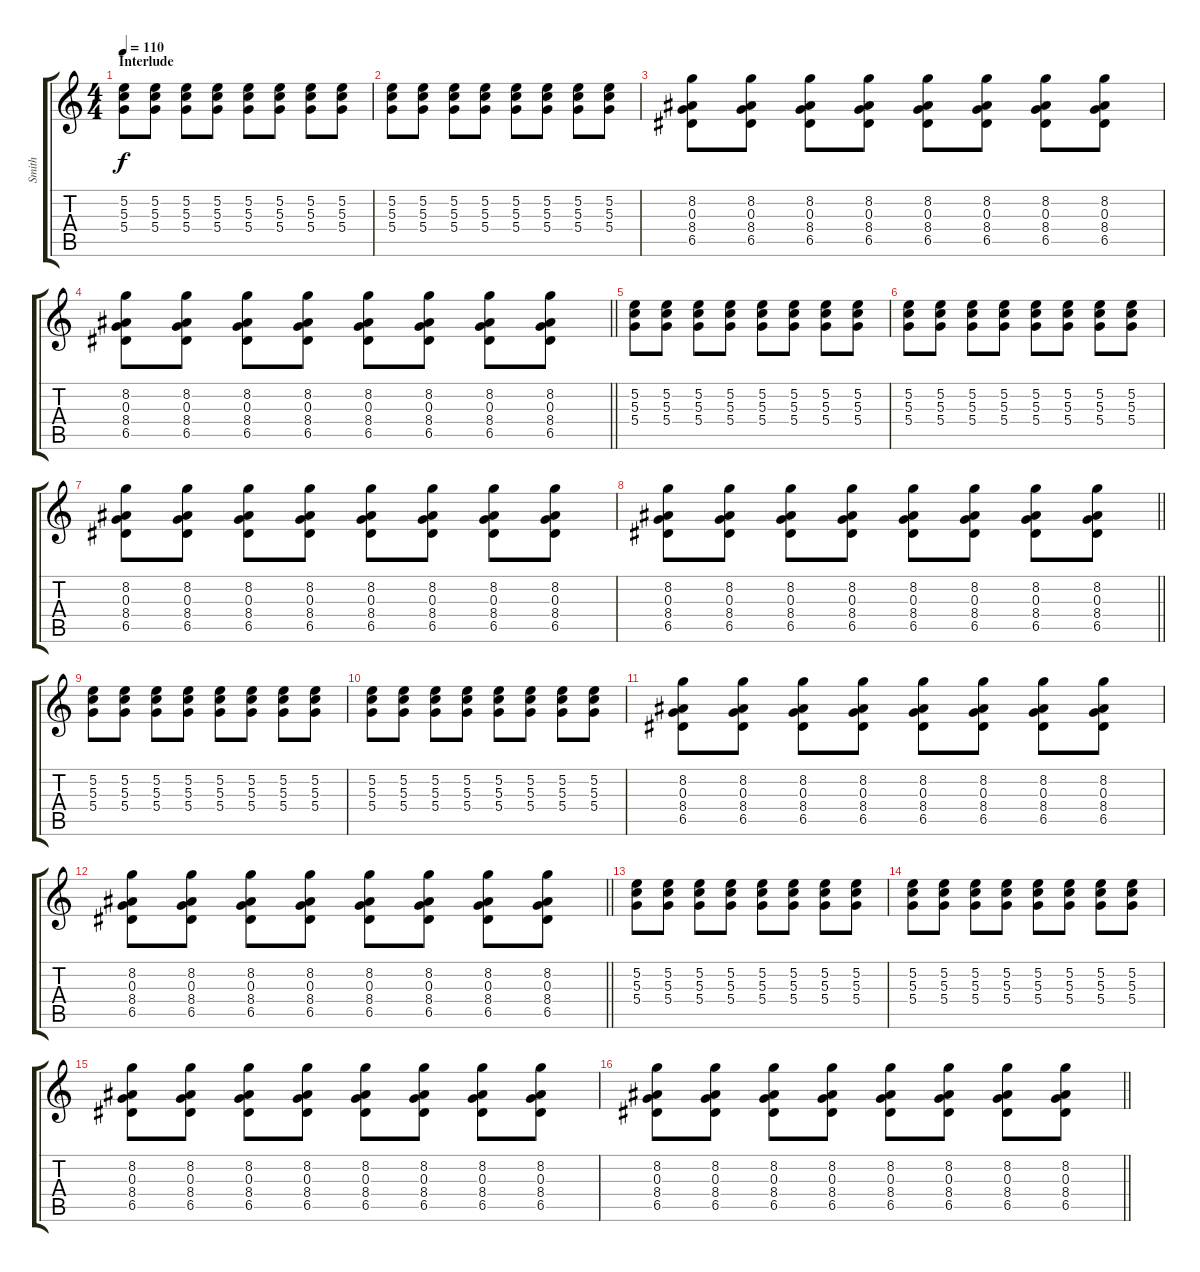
\track ("Smith" "Smith") {instrument electricguitarclean}
\staff {score tabs}
\tuning (E4 B3 G3 D3 A2 E2) {hide}
\ts (4 4)
\section ("" "Interlude")
\tempo 110
\clef g2
\ks c
(5.2 5.3 5.4).8{dy f} (5.2 5.3 5.4).8 (5.2 5.3 5.4).8 (5.2 5.3 5.4).8 (5.2 5.3 5.4).8 (5.2 5.3 5.4).8 (5.2 5.3 5.4).8 (5.2 5.3 5.4).8 |
(5.2 5.3 5.4).8 (5.2 5.3 5.4).8 (5.2 5.3 5.4).8 (5.2 5.3 5.4).8 (5.2 5.3 5.4).8 (5.2 5.3 5.4).8 (5.2 5.3 5.4).8 (5.2 5.3 5.4).8 |
(8.2 0.3 8.4 6.5).8 (8.2 0.3 8.4 6.5).8 (8.2 0.3 8.4 6.5).8 (8.2 0.3 8.4 6.5).8 (8.2 0.3 8.4 6.5).8 (8.2 0.3 8.4 6.5).8 (8.2 0.3 8.4 6.5).8 (8.2 0.3 8.4 6.5).8 |
\barLineRight lightlight
(8.2 0.3 8.4 6.5).8 (8.2 0.3 8.4 6.5).8 (8.2 0.3 8.4 6.5).8 (8.2 0.3 8.4 6.5).8 (8.2 0.3 8.4 6.5).8 (8.2 0.3 8.4 6.5).8 (8.2 0.3 8.4 6.5).8 (8.2 0.3 8.4 6.5).8 |
(5.2 5.3 5.4).8 (5.2 5.3 5.4).8 (5.2 5.3 5.4).8 (5.2 5.3 5.4).8 (5.2 5.3 5.4).8 (5.2 5.3 5.4).8 (5.2 5.3 5.4).8 (5.2 5.3 5.4).8 |
(5.2 5.3 5.4).8 (5.2 5.3 5.4).8 (5.2 5.3 5.4).8 (5.2 5.3 5.4).8 (5.2 5.3 5.4).8 (5.2 5.3 5.4).8 (5.2 5.3 5.4).8 (5.2 5.3 5.4).8 |
(8.2 0.3 8.4 6.5).8 (8.2 0.3 8.4 6.5).8 (8.2 0.3 8.4 6.5).8 (8.2 0.3 8.4 6.5).8 (8.2 0.3 8.4 6.5).8 (8.2 0.3 8.4 6.5).8 (8.2 0.3 8.4 6.5).8 (8.2 0.3 8.4 6.5).8 |
\barLineRight lightlight
(8.2 0.3 8.4 6.5).8 (8.2 0.3 8.4 6.5).8 (8.2 0.3 8.4 6.5).8 (8.2 0.3 8.4 6.5).8 (8.2 0.3 8.4 6.5).8 (8.2 0.3 8.4 6.5).8 (8.2 0.3 8.4 6.5).8 (8.2 0.3 8.4 6.5).8 |
(5.2 5.3 5.4).8 (5.2 5.3 5.4).8 (5.2 5.3 5.4).8 (5.2 5.3 5.4).8 (5.2 5.3 5.4).8 (5.2 5.3 5.4).8 (5.2 5.3 5.4).8 (5.2 5.3 5.4).8 |
(5.2 5.3 5.4).8 (5.2 5.3 5.4).8 (5.2 5.3 5.4).8 (5.2 5.3 5.4).8 (5.2 5.3 5.4).8 (5.2 5.3 5.4).8 (5.2 5.3 5.4).8 (5.2 5.3 5.4).8 |
(8.2 0.3 8.4 6.5).8 (8.2 0.3 8.4 6.5).8 (8.2 0.3 8.4 6.5).8 (8.2 0.3 8.4 6.5).8 (8.2 0.3 8.4 6.5).8 (8.2 0.3 8.4 6.5).8 (8.2 0.3 8.4 6.5).8 (8.2 0.3 8.4 6.5).8 |
\barLineRight lightlight
(8.2 0.3 8.4 6.5).8 (8.2 0.3 8.4 6.5).8 (8.2 0.3 8.4 6.5).8 (8.2 0.3 8.4 6.5).8 (8.2 0.3 8.4 6.5).8 (8.2 0.3 8.4 6.5).8 (8.2 0.3 8.4 6.5).8 (8.2 0.3 8.4 6.5).8 |
(5.2 5.3 5.4).8 (5.2 5.3 5.4).8 (5.2 5.3 5.4).8 (5.2 5.3 5.4).8 (5.2 5.3 5.4).8 (5.2 5.3 5.4).8 (5.2 5.3 5.4).8 (5.2 5.3 5.4).8 |
(5.2 5.3 5.4).8 (5.2 5.3 5.4).8 (5.2 5.3 5.4).8 (5.2 5.3 5.4).8 (5.2 5.3 5.4).8 (5.2 5.3 5.4).8 (5.2 5.3 5.4).8 (5.2 5.3 5.4).8 |
(8.2 0.3 8.4 6.5).8 (8.2 0.3 8.4 6.5).8 (8.2 0.3 8.4 6.5).8 (8.2 0.3 8.4 6.5).8 (8.2 0.3 8.4 6.5).8 (8.2 0.3 8.4 6.5).8 (8.2 0.3 8.4 6.5).8 (8.2 0.3 8.4 6.5).8 |
\barLineRight lightlight
(8.2 0.3 8.4 6.5).8 (8.2 0.3 8.4 6.5).8 (8.2 0.3 8.4 6.5).8 (8.2 0.3 8.4 6.5).8 (8.2 0.3 8.4 6.5).8 (8.2 0.3 8.4 6.5).8 (8.2 0.3 8.4 6.5).8 (8.2 0.3 8.4 6.5).8
